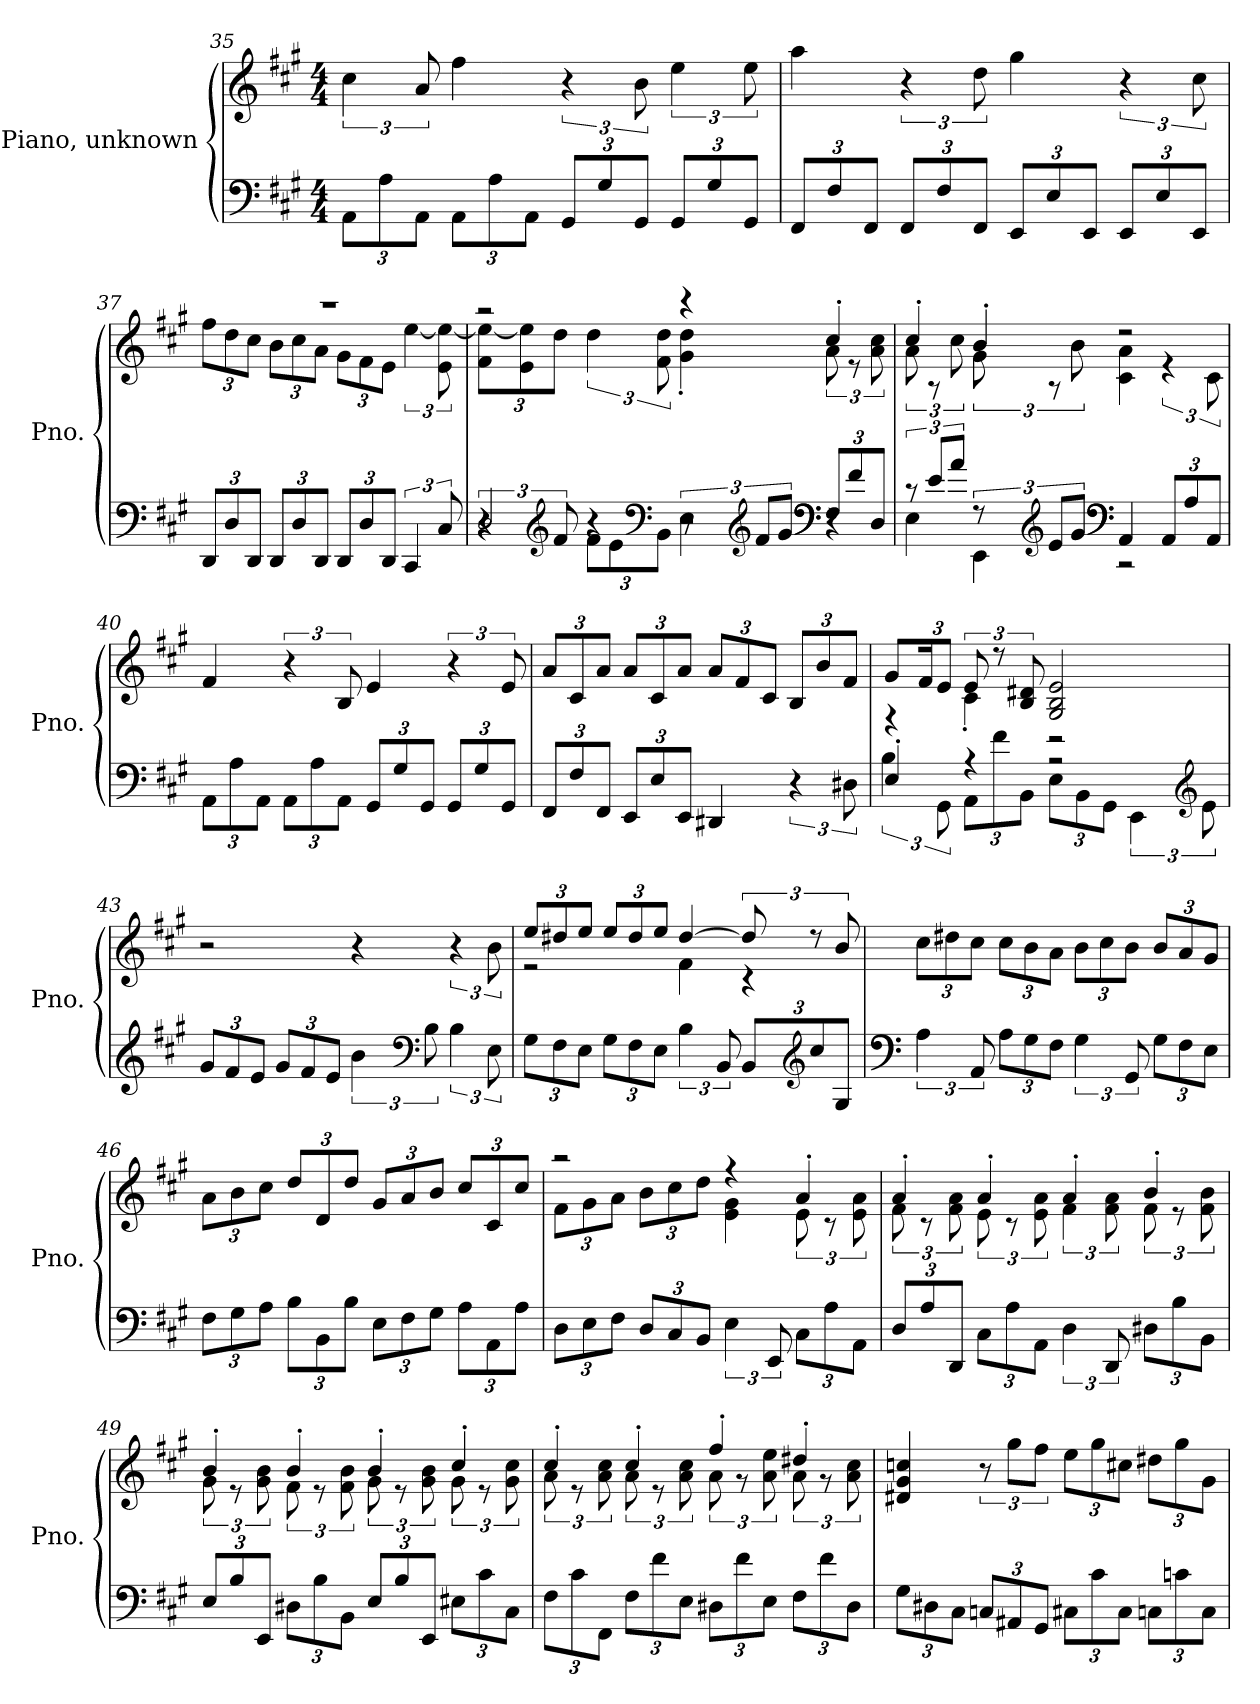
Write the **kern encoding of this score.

**kern	**kern
*part1	*part1
*staff2	*staff1
*I"Piano, unknown	*
*I'Pno.	*
!!LO:LB:g=z
*clefF4	*clefG2
*k[f#c#g#]	*k[f#c#g#]
*M4/4	*M4/4
*Xbrackettup	*
=35	=35
12AA\L	6cc#\
12A\	.
12AA\J	12a/
12AA\L	4ff#\
12A\	.
12AA\J	.
12GG#/L	6r
12G#/	.
12GG#/J	12b\
12GG#/L	6ee\
12G#/	.
12GG#/J	12ee\
=36	=36
12FF#/L	4aa\
12F#/	.
12FF#/J	.
12FF#/L	6r
12F#/	.
12FF#/J	12dd\
12EE/L	4gg#\
12E/	.
12EE/J	.
12EE/L	6r
12E/	.
12EE/J	12cc#\
=37	=37
*	*^
*	*	*Xbrackettup
12DD/L	1r	12ff#\L
12D/	.	12dd\
12DD/J	.	12cc#\J
12DD/L	.	12b\L
12D/	.	12cc#\
12DD/J	.	12a\J
12DD/L	.	12g#\L
12D/	.	12f#\
12DD/J	.	12e\J
*brackettup	*	*brackettup
6CC#/	.	[6ee\
12C#/	.	12e\ 12ee\_
!!LO:LB:g=z	!!
=38	=38	=38
*^	*	*
*	*^	*	*
*	*	*	*	*Xbrackettup
6r	4r	2D/	2r	12f#\ 12ee\_L
.	.	.	.	12e\ 12ee\]
*clefG2	*	*	*	*
12f#/	.	.	.	12dd\J
*	*Xbrackettup	*	*	*brackettup
4r	12f#\L	.	.	6dd\
.	12e\	.	.	.
*clefF4	*	*	*	*
.	12BB\J	.	.	12f#\ 12dd\
*brackettup	*	*	*	*
12r	4E\	2r	4r	4g#\' 4dd\'
*clefG2	*	*	*	*
12f#/L	.	.	.	.
12g#/J	.	.	.	.
*clefF4	*	*	*	*
*Xbrackettup	*	*	*	*
12F#/L	4r	.	4cc#'/	12a\
12f#/	.	.	.	12r
12D/J	.	.	.	12a\ 12cc#\
*v	*v	*v	*	*
=39	=39	=39
*brackettup	*	*
*^	*	*
12r	4E\	4cc#'/	12a\
12e/L	.	.	12r
12a/J	.	.	12cc#\
12r	4EE\	4b'/	12g#\
*clefG2	*	*	*
12e/L	.	.	12r
12g#/J	.	.	12b\
*clefF4	*	*	*
4AA/	2r	2r	4c#\ 4a\
*Xbrackettup	*	*	*
12AA/L	.	.	6r
12A/	.	.	.
12AA/J	.	.	12c#\
*v	*v	*	*
*	*v	*v
!!LO:LB:g=z
=40	=40
12AA\L	4f#/
12A\	.
12AA\J	.
12AA\L	6r
12A\	.
12AA\J	12B/
12GG#/L	4e/
12G#/	.
12GG#/J	.
12GG#/L	6r
12G#/	.
12GG#/J	12e/
=41	=41
*	*Xbrackettup
12FF#/L	12a/L
12F#/	12c#/
12FF#/J	12a/J
12EE/L	12a/L
12E/	12c#/
12EE/J	12a/J
4DD#X/	12a/L
.	12f#/
.	12c#/J
*brackettup	*
6r	12B/L
.	12b/
12D#X\	12f#/J
=42	=42
*^	*^
4E'/	6B\	8g#/L	4r
.	.	24f#/K	.
.	12GG#\	12e/J	.
*	*Xbrackettup	*brackettup	*
4r	12AA\L	12e/	4c#'\
.	12f#\	12r	.
.	12BB\J	12B/ 12d#X/	.
2r	12E\L	2G#/ 2B/ 2e/	2r
.	12BB\	.	.
.	12GG#\J	.	.
*	*brackettup	*	*
.	6EE\	.	.
*clefG2	*	*	*
.	12e\	.	.
*v	*v	*	*
*	*v	*v
!!LO:LB:g=z
=43	=43
*Xbrackettup	*
12g#/L	2r
12f#/	.
12e/J	.
12g#/L	.
12f#/	.
12e/J	.
*brackettup	*
6b\	4r
*clefF4	*
12B\	.
6B\	6r
12E\	12b\
=44	=44
*Xbrackettup	*Xbrackettup
*	*^
12G#\L	12ee/L	2r
12F#\	12dd#X/	.
12E\J	12ee/J	.
12G#\L	12ee/L	.
12F#\	12dd#/	.
12E\J	12ee/J	.
*brackettup	*	*
6B\	[4dd#/	4f#\
12BB/	.	.
*Xbrackettup	*brackettup	*
12BB/L	12dd#/]	4r
*clefG2	*	*
12cc#/	12r	.
12G#/J	12b/	.
*	*v	*v
=45	=45
*clefF4	*
*brackettup	*Xbrackettup
6A\	12cc#\L
.	12dd#X\
12AA/	12cc#\J
*Xbrackettup	*
12A\L	12cc#\L
12G#\	12b\
12F#\J	12a\J
*brackettup	*
6G#\	12b\L
.	12cc#\
12GG#/	12b\J
*Xbrackettup	*
12G#\L	12b/L
12F#\	12a/
12E\J	12g#/J
!!LO:LB:g=z
=46	=46
12F#\L	12a\L
12G#\	12b\
12A\J	12cc#\J
12B\L	12dd/L
12BB\	12d/
12B\J	12dd/J
12E\L	12g#/L
12F#\	12a/
12G#\J	12b/J
12A\L	12cc#/L
12AA\	12c#/
12A\J	12cc#/J
=47	=47
*	*^
12D\L	2r	12f#\L
12E\	.	12g#\
12F#\J	.	12a\J
12D/L	.	12b\L
12C#/	.	12cc#\
12BB/J	.	12dd\J
*brackettup	*	*
6E\	4r	4e\ 4g#\
12EE/	.	.
*Xbrackettup	*	*brackettup
12C#\L	4a'/	12e\
12A\	.	12r
12AA\J	.	12e\ 12a\
=48	=48	=48
12D/L	4a'/	12f#\
12A/	.	12r
12DD/J	.	12f#\ 12a\
12C#\L	4a'/	12e\
12A\	.	12r
12AA\J	.	12e\ 12a\
*brackettup	*	*
6D\	4a'/	6f#\
12DD/	.	12f#\ 12a\
*Xbrackettup	*	*
12D#X\L	4b'/	12f#\
12B\	.	12r
12BB\J	.	12f#\ 12b\
!!LO:PB:g=z	!!
=49	=49	=49
12E/L	4b'/	12g#\
12B/	.	12r
12EE/J	.	12g#\ 12b\
12D#X\L	4b'/	12f#\
12B\	.	12r
12BB\J	.	12f#\ 12b\
12E/L	4b'/	12g#\
12B/	.	12r
12EE/J	.	12g#\ 12b\
12E#X\L	4cc#'/	12g#\
12c#\	.	12r
12C#\J	.	12g#\ 12cc#\
=50	=50	=50
12F#\L	4cc#'/	12a\
12c#\	.	12r
12FF#\J	.	12a\ 12cc#\
12F#\L	4cc#'/	12a\
12f#\	.	12r
12E\J	.	12a\ 12cc#\
12D#X\L	4ff#'/	12a\
12f#\	.	12r
12E\J	.	12a\ 12ee\
12F#\L	4dd#X'/	12a\
12f#\	.	12r
12D#\J	.	12a\ 12cc#\
*	*v	*v
!!LO:LB:g=z
=51	=51
12G#\L	4d#X/ 4g#/ 4ccn/
12D#X\	.
12C#\J	.
12Cn/L	12r
12AA#X/	12gg#\L
12GG#/J	12ff#\J
*	*Xbrackettup
12C#X\L	12ee\L
12c#\	12gg#\
12C#\J	12cc#X\J
12Cn\L	12dd#X\L
12cn\	12gg#\
12C\J	12g#\J
=	=
*-	*-
